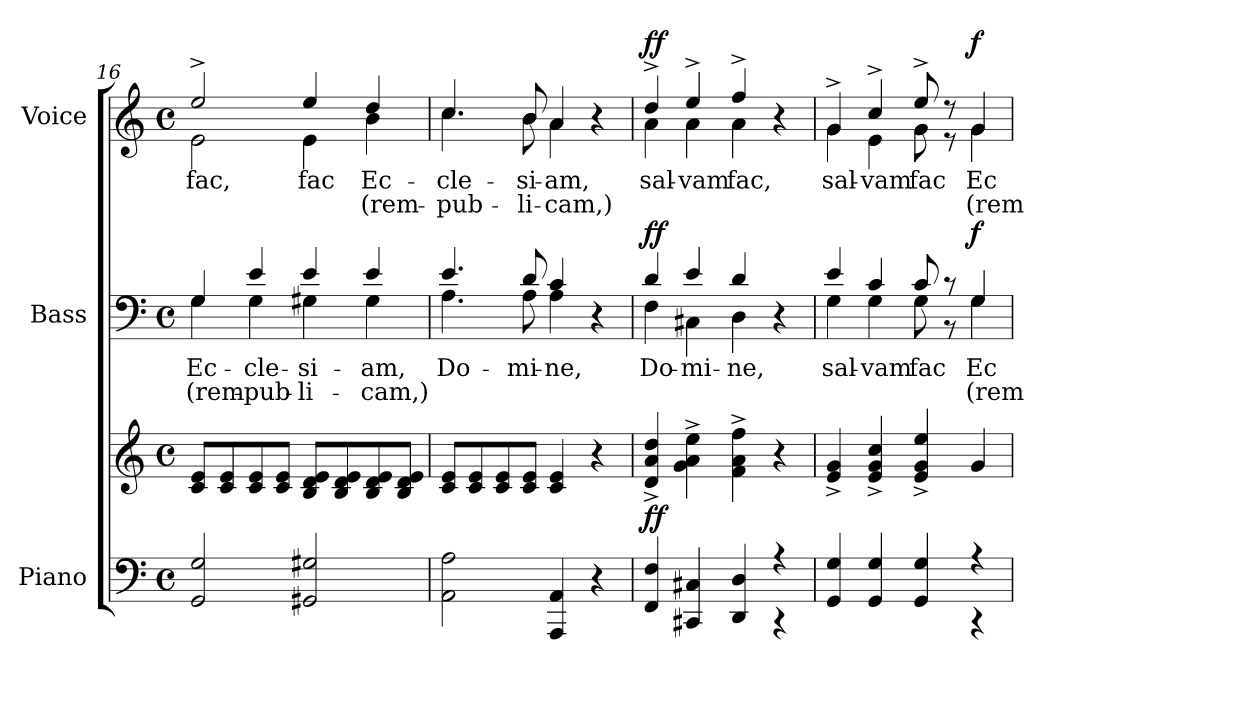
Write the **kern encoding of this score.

**kern	**kern	**dynam	**kern	**text	**text	**dynam	**kern	**text	**text	**dynam
*part3	*part3	*part3	*part2	*part2	*part2	*part2	*part1	*part1	*part1	*part1
*staff4	*staff3	*staff3/4	*staff2	*staff2	*staff2	*staff2	*staff1	*staff1	*staff1	*staff1
*I"Piano	*	*	*I"Bass	*	*	*	*I"Voice	*	*	*
*I'Pno.	*	*	*I'B.	*	*	*	*I'Voice	*	*	*
*clefF4	*clefG2	*	*clefF4	*	*	*	*clefG2	*	*	*
*k[]	*k[]	*	*k[]	*	*	*	*k[]	*	*	*
*C:	*C:	*	*C:	*	*	*	*C:	*	*	*
*M4/4	*M4/4	*	*M4/4	*	*	*	*M4/4	*	*	*
*met(c)	*met(c)	*	*met(c)	*	*	*	*met(c)	*	*	*
=16	=16	=16	=16	=16	=16	=16	=16	=16	=16	=16
*^	*	*	*	*	*	*	*	*	*	*
!	!	!	!	!	!LO:LY:b:color=#000000	!LO:LY:b:color=#000000	!	!	!	!	!
*	*	*	*	*^	*	*	*	*	*	*	*
!	!	!	!	!	!	!	!	!	!	!LO:LY:b:color=#000000	!	!
*	*	*	*	*	*	*	*	*	*^	*	*	*
2GGi/ 2Gi	2GGGi/yy	8ci/ 8eiL	.	4Gi/	4Gi\	Ec-	(rem-	.	2ee^i/	2ei\	fac,	.	.
.	.	8ci/ 8ei	.	.	.	.	.	.	.	.	.	.	.
!	!	!	!	!	!	!LO:LY:b:color=#000000	!LO:LY:b:color=#000000	!	!	!	!	!	!
.	.	8ci/ 8ei	.	4ei/	4Gi\	-cle-	-pub-	.	.	.	.	.	.
.	.	8ci/ 8eiJ	.	.	.	.	.	.	.	.	.	.	.
!	!	!	!	!	!	!LO:LY:b:color=#000000	!LO:LY:b:color=#000000	!	!	!	!	!	!
!	!	!	!	!	!	!	!	!	!	!	!LO:LY:b:color=#000000	!	!
2GG#Xi/ 2G#Xi	2GGG#Xi/yy	8Bi/ 8di 8eiL	.	4ei/	4G#Xi\	-si-	-li-	.	4eei/	4ei\	fac	.	.
.	.	8Bi/ 8di 8ei	.	.	.	.	.	.	.	.	.	.	.
!	!	!	!	!	!	!LO:LY:b:color=#000000	!LO:LY:b:color=#000000	!	!	!	!	!	!
!	!	!	!	!	!	!	!	!	!	!	!LO:LY:b:color=#000000	!LO:LY:b:color=#000000	!
.	.	8Bi/ 8di 8ei	.	4ei/	4G#i\	-am,	-cam,)	.	4ddi/	4bi\	Ec-	(rem-	.
.	.	8Bi/ 8di 8eiJ	.	.	.	.	.	.	.	.	.	.	.
=17	=17	=17	=17	=17	=17	=17	=17	=17	=17	=17	=17	=17	=17
!	!	!	!	!	!	!LO:LY:b:color=#000000	!	!	!	!	!	!	!
!	!	!	!	!	!	!	!	!	!	!	!LO:LY:b:color=#000000	!LO:LY:b:color=#000000	!
2AAi\ 2Ai	2AAAi/yy	8ci/ 8eiL	.	4.ei/	4.Ai\	Do-	.	.	4.cci/	4.cci\	-cle-	-pub-	.
.	.	8ci/ 8ei	.	.	.	.	.	.	.	.	.	.	.
.	.	8ci/ 8ei	.	.	.	.	.	.	.	.	.	.	.
!	!	!	!	!	!	!LO:LY:b:color=#000000	!	!	!	!	!	!	!
!	!	!	!	!	!	!	!	!	!	!	!LO:LY:b:color=#000000	!LO:LY:b:color=#000000	!
.	.	8ci/ 8eiJ	.	8di/	8Ai\	-mi-	.	.	8bi/	8bi\	-si-	-li-	.
!	!	!	!	!	!	!LO:LY:b:color=#000000	!	!	!	!	!	!	!
!	!	!	!	!	!	!	!	!	!	!	!LO:LY:b:color=#000000	!LO:LY:b:color=#000000	!
4AAAi/ 4AAi	2ryy	4ci/ 4ei	.	4ci/	4Ai\	-ne,	.	.	4ai/	4ai\	-am,	-cam,)	.
4r	.	4r	.	4r	4ryy	.	.	.	4r	4ryy	.	.	.
!!LO:LB:g=z	!!
=18	=18	=18	=18	=18	=18	=18	=18	=18	=18	=18	=18	=18	=18
!	!	!	!	!	!	!LO:LY:b:color=#000000	!	!	!	!	!	!	!
!	!	!	!	!	!	!	!	!	!	!	!LO:LY:b:color=#000000	!	!
4FFi/ 4Fi	4FFF^i/yy	4di/^ 4ai^ 4ddi^	ff	4di/	4Fi\	Do-	.	ff	4dd^i/	4ai\	sal-	.	ff
!	!	!	!	!	!	!LO:LY:b:color=#000000	!	!	!	!	!	!	!
!	!	!	!	!	!	!	!	!	!	!	!LO:LY:b:color=#000000	!	!
4CC#Xi/ 4C#Xi	4CCC#X^i/yy	4gi\^ 4ai^ 4eei^	.	4ei/	4C#Xi\	-mi-	.	.	4ee^i/	4ai\	-vam	.	.
!	!	!	!	!	!	!LO:LY:b:color=#000000	!	!	!	!	!	!	!
!	!	!	!	!	!	!	!	!	!	!	!LO:LY:b:color=#000000	!	!
4DDi/ 4Di	4DDD^i/yy	4fi\^ 4ai^ 4ffi^	.	4di/	4Di\	-ne,	.	.	4ff^i/	4ai\	fac,	.	.
4r	4r	4r	.	4r	4ryy	.	.	.	4r	4ryy	.	.	.
=19	=19	=19	=19	=19	=19	=19	=19	=19	=19	=19	=19	=19	=19
!	!	!	!	!	!	!LO:LY:b:color=#000000	!	!	!	!	!	!	!
!	!	!	!	!	!	!	!	!	!	!	!LO:LY:b:color=#000000	!	!
4GGi/ 4Gi	4GGG^i/yy	4ei/^ 4gi^	.	4ei/	4Gi\	sal-	.	.	4g^i/	4gi\	sal-	.	.
!	!	!	!	!	!	!LO:LY:b:color=#000000	!	!	!	!	!	!	!
!	!	!	!	!	!	!	!	!	!	!	!LO:LY:b:color=#000000	!	!
4GGi/ 4Gi	4GGG^i/yy	4ei/^ 4gi^ 4cci^	.	4ci/	4Gi\	-vam	.	.	4cc^i/	4ei\	-vam	.	.
!	!	!	!	!	!	!LO:LY:b:color=#000000	!	!	!	!	!	!	!
!	!	!	!	!	!	!	!	!	!	!	!LO:LY:b:color=#000000	!	!
4GGi/ 4Gi	4GGG^i/yy	4ei/^ 4gi^ 4eei^	.	8ci/	8Gi\	fac	.	.	8ee^i/	8gi\	fac	.	.
.	.	.	.	8r	8r	.	.	.	8r	8r	.	.	.
!	!	!	!	!	!	!LO:LY:b:color=#000000	!LO:LY:b:color=#000000	!	!	!	!	!	!
!	!	!	!	!	!	!	!	!	!	!	!LO:LY:b:color=#000000	!LO:LY:b:color=#000000	!
4r	4r	4gi/	.	4Gi/	4Gi\	Ec-	(rem-	f	4gi/	4gi\	Ec-	(rem-	f
*	*	*	*	*v	*v	*	*	*	*	*	*	*	*
*v	*v	*	*	*	*	*	*	*v	*v	*	*	*
=	=	=	=	=	=	=	=	=	=	=
*-	*-	*-	*-	*-	*-	*-	*-	*-	*-	*-
